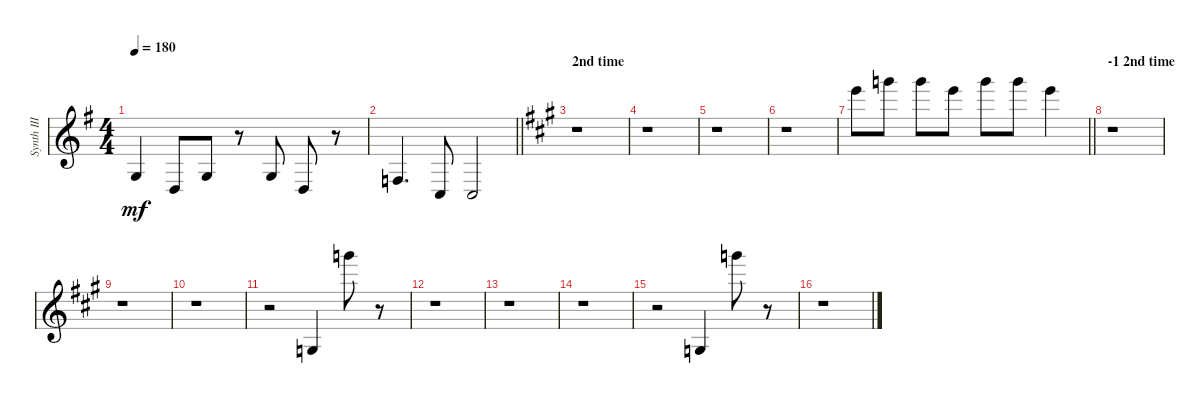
\track ("Synth III (Seq. II)" "Synth III ") {instrument fx1rain}
\staff {score}
\tuning (E4 B3 G3 D3 A2 E2 B1) {hide}
\ts (4 4)
\tempo 180
\clef g2
\ks g
0.3.4{dy mf} 0.4.8 0.3.8 r.8 0.3.8 0.4.8 r.8 |
\barLineRight lightlight
3.4.4{d} 3.5.8 3.5.2 |
\section ("" "2nd time")
\ks a
r.1 |
r.1 |
r.1 |
r.1 |
\barLineRight lightlight
24.1.8 27.1.8 27.1.8 24.1.8 27.1.8 27.1.8 24.1.4 |
\section ("" "-1 2nd time")
r.1 |
r.1 |
r.1 |
r.2 0.3.4 27.1.8 r.8 |
r.1 |
r.1 |
r.1 |
r.2 0.3.4 27.1.8 r.8 |
r.1
